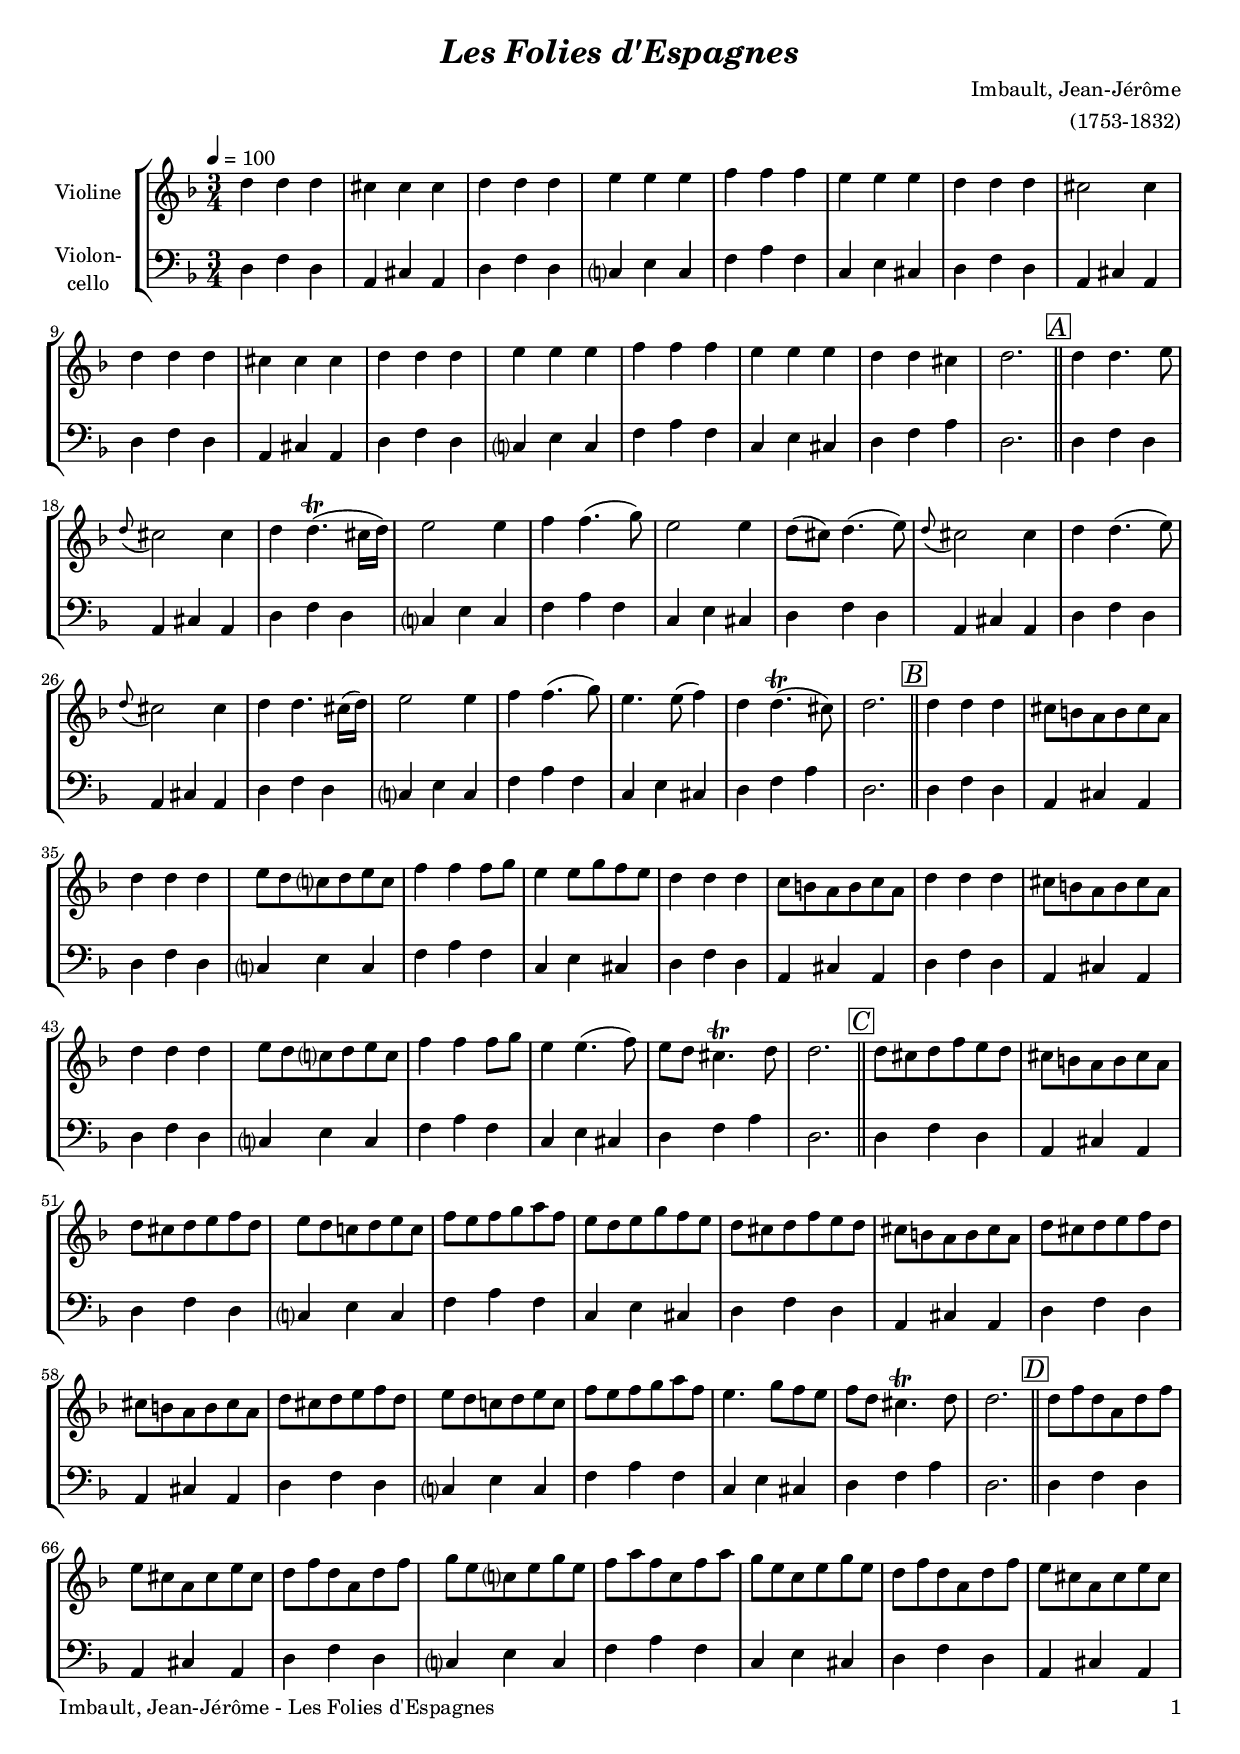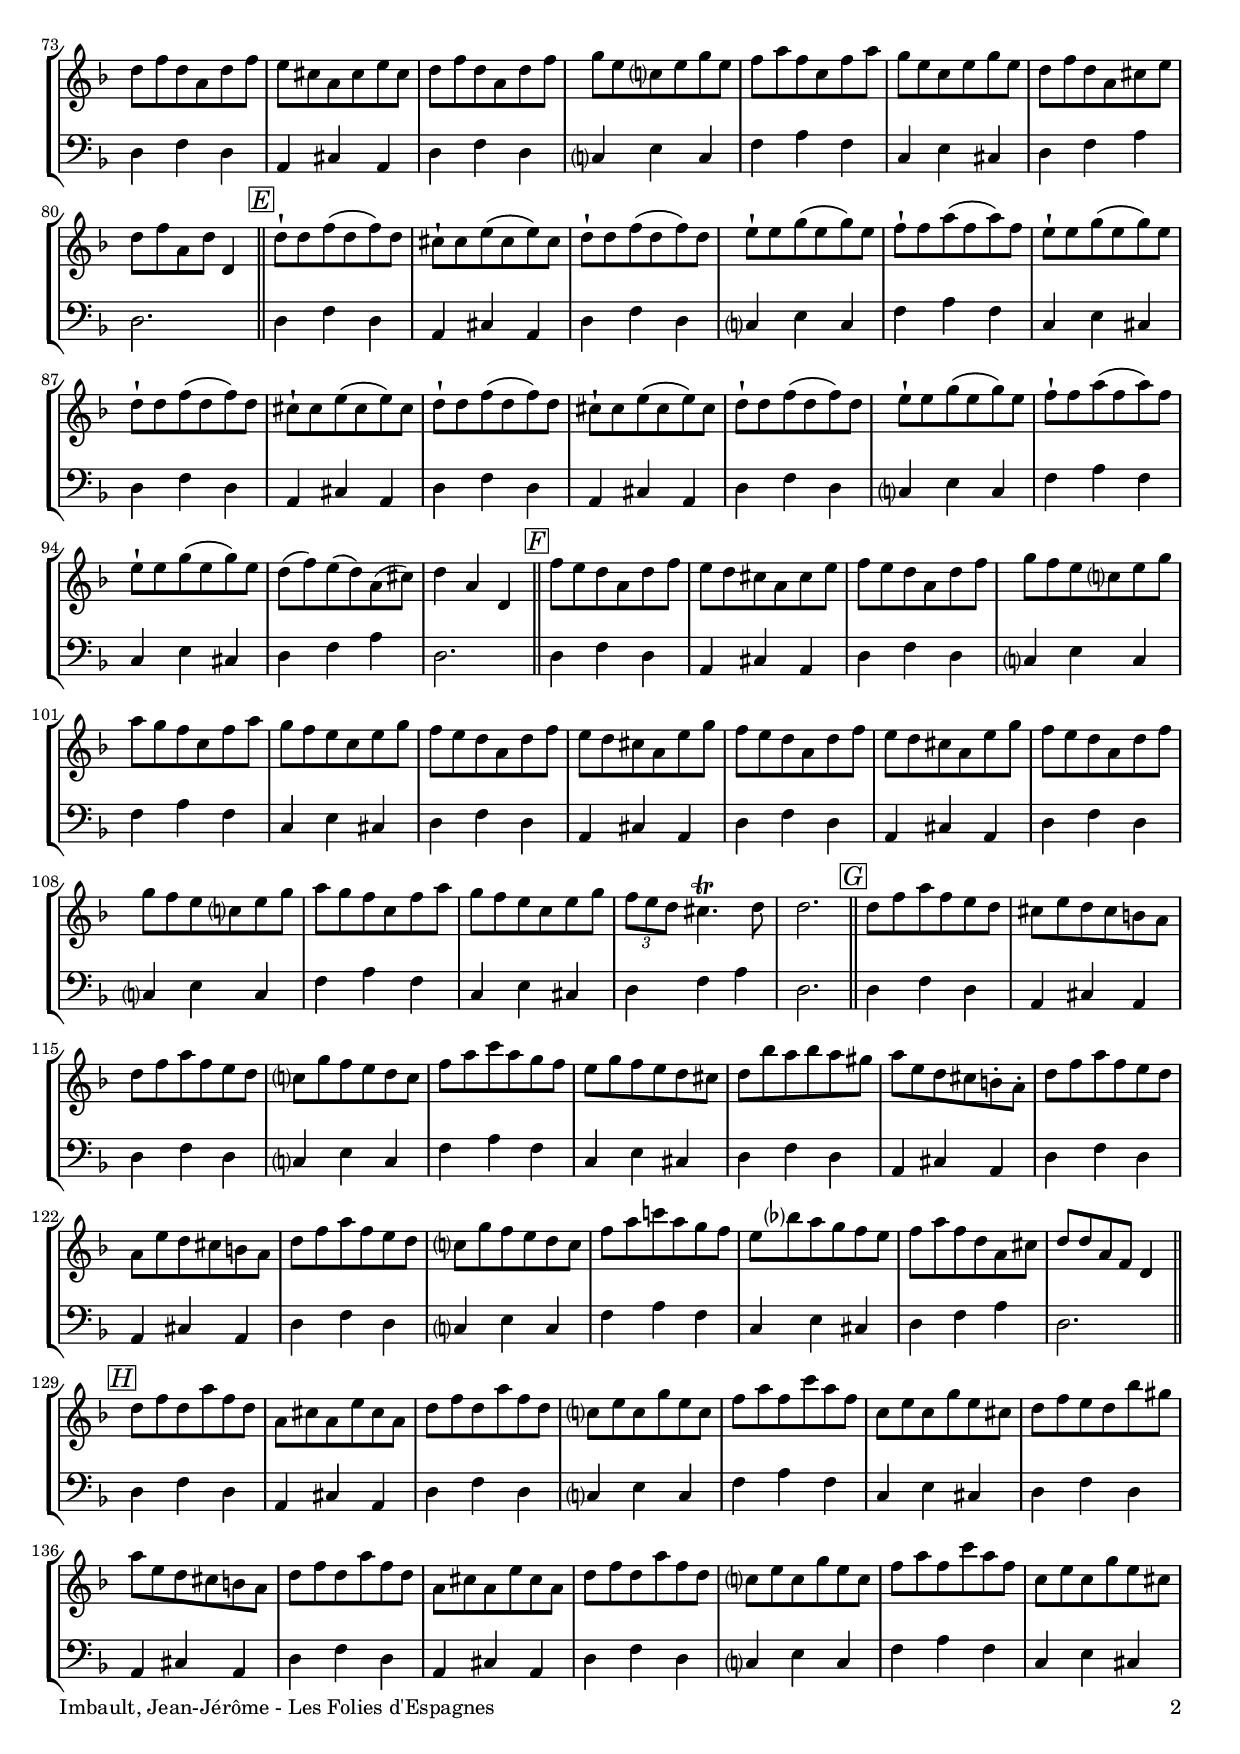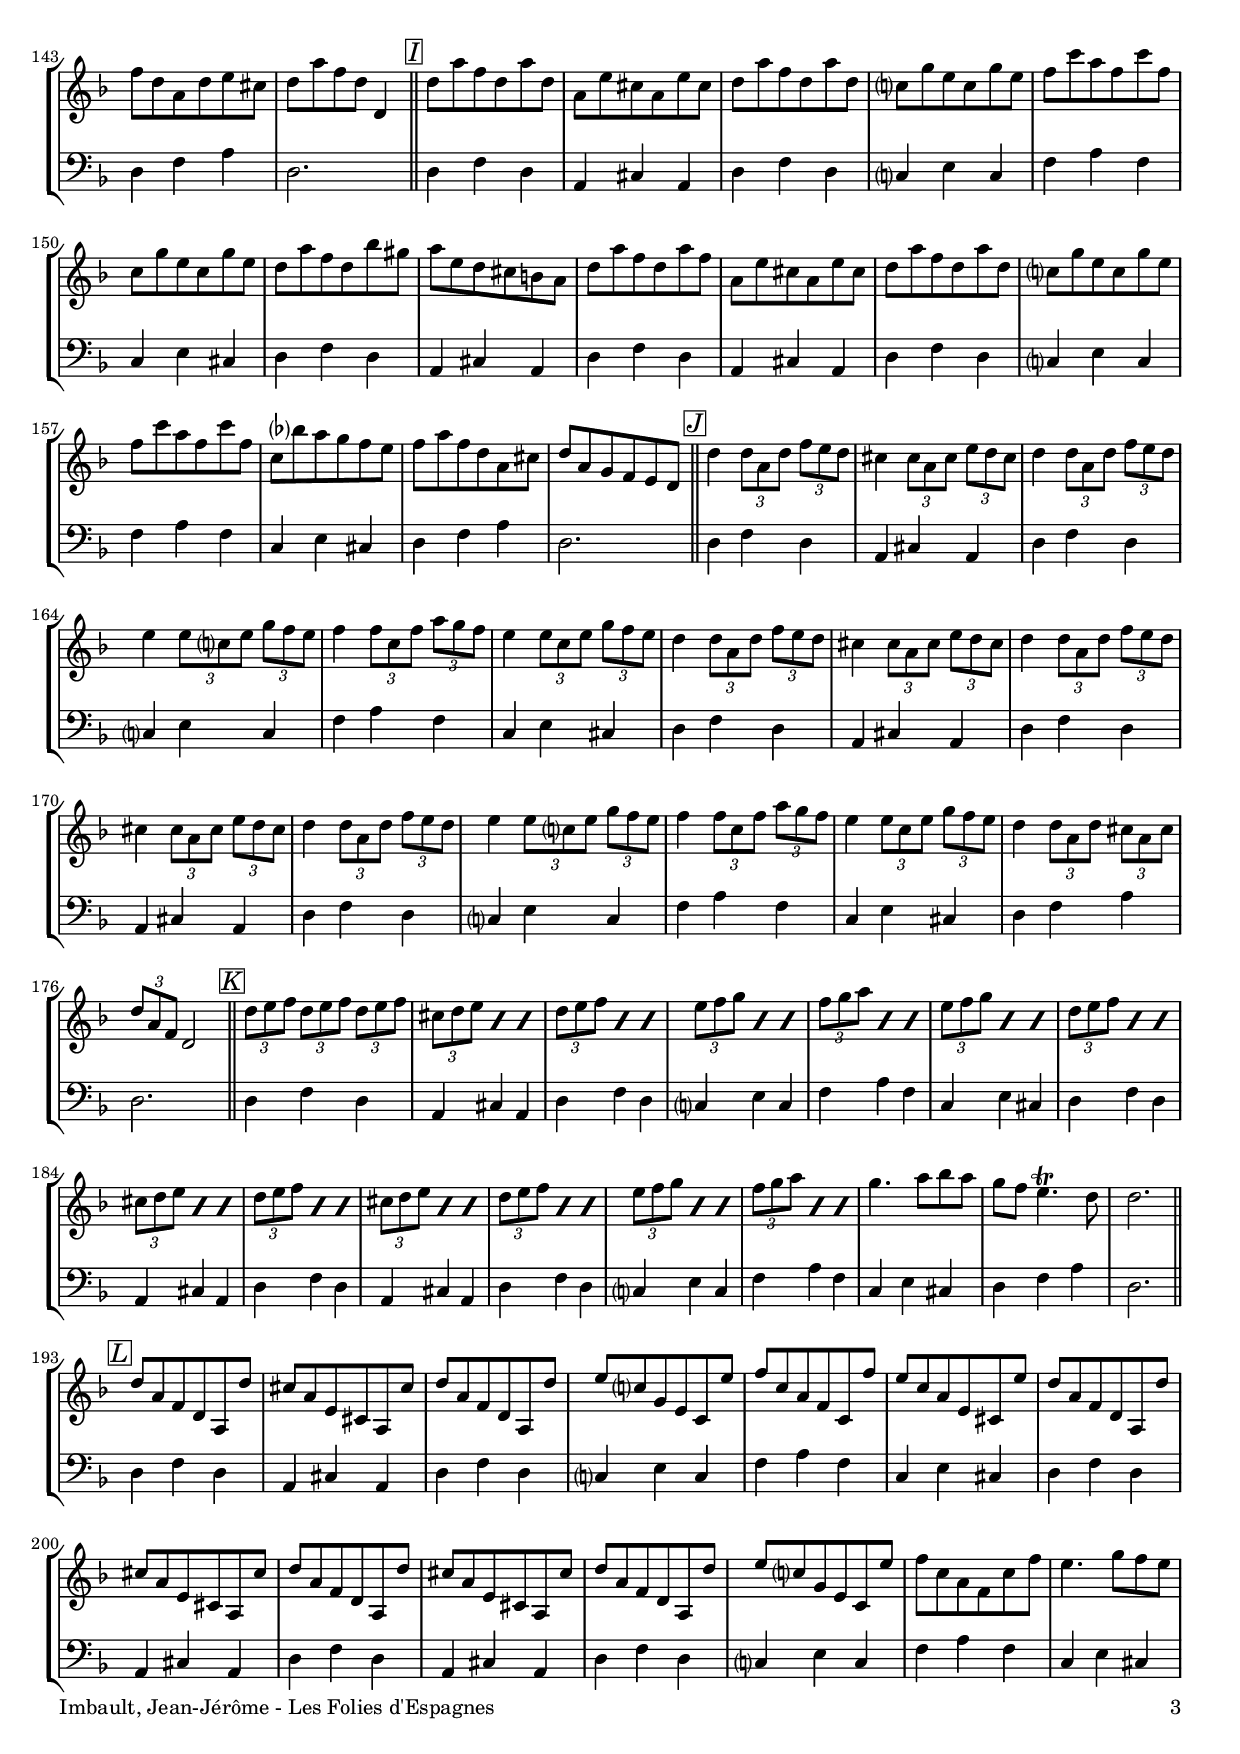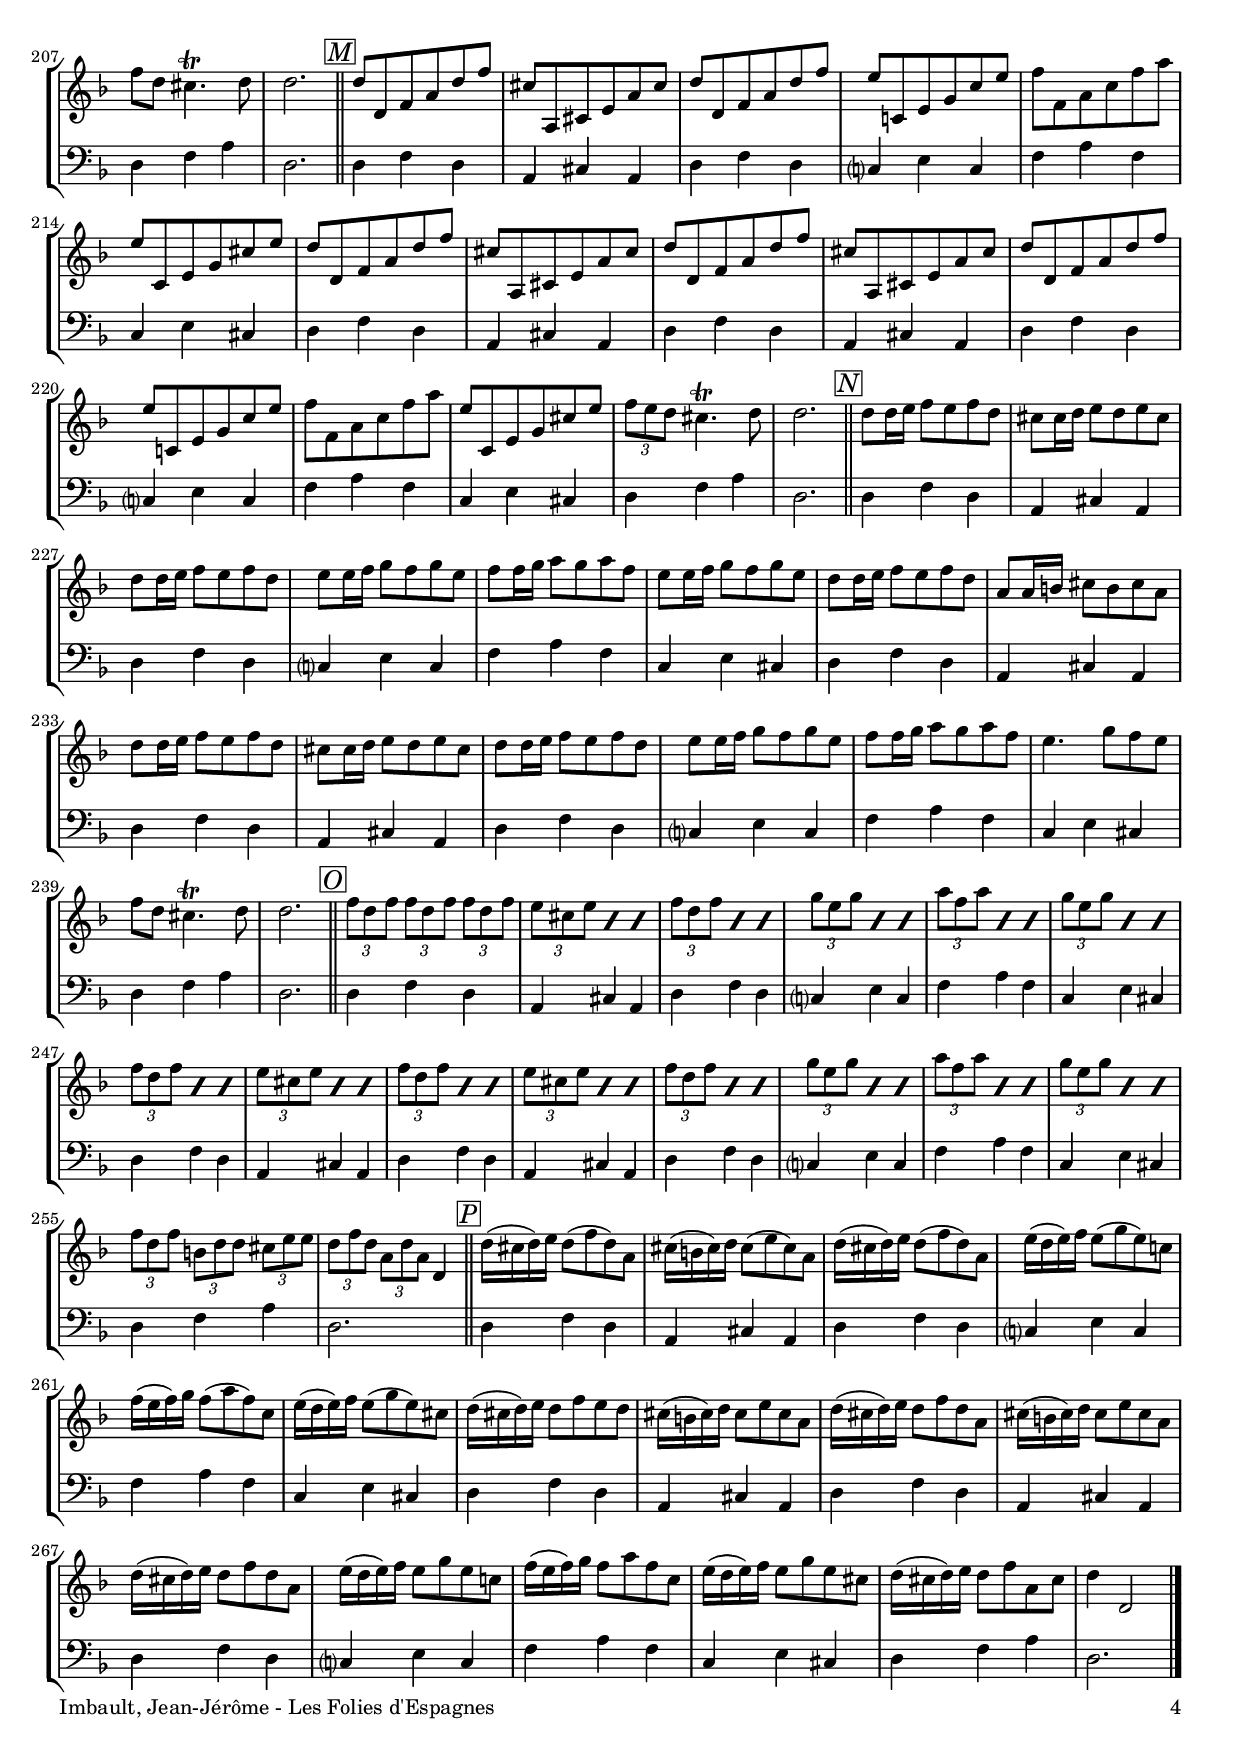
\version "2.24.4"
\include "deutsch.ly"
  
#(set-global-staff-size 18)

\header {
  title     = \markup \bold \italic "Les Folies d'Espagnes"
  composer  = "Imbault, Jean-Jérôme"
  arranger  = "(1753-1832)"
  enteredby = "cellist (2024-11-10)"
%  piece     = ""
}

voiceconsts = {
  \key d \minor
  \time 3/4
  \clef "treble"
  \numericTimeSignature
  \compressEmptyMeasures
% Set default beaming for all staves
%  \set Timing.beamExceptions = #'()
%  \set Timing.baseMoment     = #(ly:make-moment 1 4)
%  \set Timing.beatStructure  = #'(1 1 1 1)
  \tempo 4=100
}

mivl = "violin"
miva = "viola"
mipz = "pizzicato strings"
mivc = "cello"

boxa = { \bar "||" \mark \markup \box \italic "A" }
boxb = { \bar "||" \mark \markup \box \italic "B" }
boxc = { \bar "||" \mark \markup \box \italic "C" }
boxd = { \bar "||" \mark \markup \box \italic "D" }
boxe = { \bar "||" \mark \markup \box \italic "E" }
boxf = { \bar "||" \mark \markup \box \italic "F" }
boxg = { \bar "||" \mark \markup \box \italic "G" }
boxh = { \bar "||" \mark \markup \box \italic "H" }
boxi = { \bar "||" \mark \markup \box \italic "I" }
boxj = { \bar "||" \mark \markup \box \italic "J" }
boxk = { \bar "||" \mark \markup \box \italic "K" }
boxl = { \bar "||" \mark \markup \box \italic "L" }
boxm = { \bar "||" \mark \markup \box \italic "M" }
boxn = { \bar "||" \mark \markup \box \italic "N" }
boxo = { \bar "||" \mark \markup \box \italic "O" }
boxp = { \bar "||" \mark \markup \box \italic "P" }
boxq = { \bar "||" \mark \markup \box \italic "Q" }
boxr = { \bar "||" \mark \markup \box \italic "R" }

va = \relative c'' {
  \voiceconsts

  d4 d d
  cis cis cis
  d d d
  e e e
  f f f
  e e e
  d d d

  cis2 cis4
  d d d
  cis cis cis
  d d d
  e e e
  f f f
  e e e
  d d cis
  d2. \boxa
  
  d4 d4. e8
  \appoggiatura d cis2 cis4
  d d4.(\trill cis16 d)
  e2 e4
  f f4.( g8)
  e2 e4
  d8( cis) d4.( e8)

  \appoggiatura d cis2 cis4
  d4 d4.( e8)
  \appoggiatura d cis2 cis4
  d d4. cis16( d)
  e2 e4
  f f4.( g8)
  e4. e8( f4)
  d4 d4.(\trill cis8)
  d2. \boxb

  d4 d d
  cis8 h a h cis a
  d4 d d
  e8 d c? d e c
  f4 f f8 g
  e4 e8 g f e
  d4 d d

  c8 h a h c a
  d4 d d
  cis8 h a h cis a
  d4 d d
  e8 d c? d e c
  f4 f f8 g
  e4 e4.( f8)
  e d cis4.\trill d8
  d2. \boxc

  d8 cis d f e d
  cis h a h cis a
  d cis d e f d
  e d c! d e c
  f e f g a f
  e d e g f e
  d cis d f e d

  cis h a h cis a
  d cis d e f d
  cis h a h cis a
  d cis d e f d
  e d c! d e c
  f e f g a f
  e4. g8 f e
  f d cis4.\trill d8
  d2. \boxd

  d8 f d a d f
  e cis a cis e cis
  d f d a d f
  g e c? e g e
  f a f c f a
  g e c e g e
  d f d a d f
  e cis a cis e cis

  d f d a d f
  e cis a cis e cis
  d f d a d f
  g e c? e g e
  f a f c f a
  g e c e g e
  d f d a cis e
  d f a, d d,4 \boxe

  d'8-! d f( d f) d
  cis-! cis e( cis e) cis
  d-! d f( d f) d
  e-! e g( e g) e
  f-! f a( f a) f
  e-! e g( e g) e
  d-! d f( d f) d
  cis-! cis e( cis e) cis

  d-! d f( d f) d
  cis-! cis e( cis e) cis
  d-! d f( d f) d
  e-! e g( e g) e
  f-! f a( f a) f
  e-! e g( e g) e
  d( f) e( d) a( cis)
  d4 a d, \boxf

  f'8 e d a d f
  e d cis a cis e
  f e d a d f
  g f e c? e g
  a g f c f a
  g f e c e g
  f e d a d f

  e d cis a e' g
  f e d a d f
  e d cis a e' g
  f e d a d f
  g f e c? e g
  a g f c f a
  g f e c e g
  \tuplet 3/2 4 { f e d } cis4.\trill d8
  d2. \boxg

  d8 f a f e d
  cis e d cis h a
  d f a f e d
  c? g' f e d c
  f a c a g f
  e g f e d cis
  d b' a b a gis

  a e d cis h-. a-.
  d f a f e d
  a e' d cis h a
  d f a f e d
  c? g' f e d c
  f a c! a g f
  e b'? a g f e
  f a f d a cis
  d d a f d4 \boxh

  d'8 f d a' f d
  a cis a e' cis a
  d f d a' f d
  c? e c g' e c
  f a f c' a f
  c e c g' e cis
  d f e d b' gis

  a e d cis h a
  d f d a' f d
  a cis a e' cis a
  d f d a' f d
  c? e c g' e c
  f a f c' a f
  c e c g' e cis
  f d a d e cis
  d a' f d d,4 \boxi

  d'8 a' f d a' d,
  a e' cis a e' cis
  d a' f d a' d,
  c? g' e c g' e
  f c' a f c' f,
  c g' e c g' e
  d a' f d b' gis
  a e d cis h a

  d a' f d a' f
  a, e' cis a e' cis
  d a' f d a' d,
  c? g' e c g' e
  f c' a f c' f,
  c b'? a g f e
  f a f d a cis
  d a g f e d \boxj

  d'4 \tuplet 3/2 4 { d8 a d f e d }
  cis4 \tuplet 3/2 4 { cis8 a cis e d cis }
  d4 \tuplet 3/2 4 { d8 a d f e d }
  e4 \tuplet 3/2 4 { e8 c? e g f e }
  f4 \tuplet 3/2 4 { f8 c f a g f }
  e4 \tuplet 3/2 4 { e8 c e g f e }
  d4 \tuplet 3/2 4 { d8 a d f e d }

  cis4 \tuplet 3/2 4 { cis8 a cis e d cis }
  d4 \tuplet 3/2 4 { d8 a d f e d }
  cis4 \tuplet 3/2 4 { cis8 a cis e d cis }
  d4 \tuplet 3/2 4 { d8 a d f e d }
  e4 \tuplet 3/2 4 { e8 c? e g f e }
  f4 \tuplet 3/2 4 { f8 c f a g f }
  e4 \tuplet 3/2 4 { e8 c e g f e }
  d4 \tuplet 3/2 4 { d8 a d cis a cis }
  \tuplet 3/2 4 { d a f } d2 \boxk

  \repeat unfold 3 \tuplet 3/2 4 { d'8 e f }
  \repeat percent 3 \tuplet 3/2 4 { cis d e }
  \repeat percent 3 \tuplet 3/2 4 { d e f }
  \repeat percent 3 \tuplet 3/2 4 { e f g }
  \repeat percent 3 \tuplet 3/2 4 { f g a }
  \repeat percent 3 \tuplet 3/2 4 { e f g }
  \repeat percent 3 \tuplet 3/2 4 { d e f }
  
  \repeat percent 3 \tuplet 3/2 4 { cis d e }
  \repeat percent 3 \tuplet 3/2 4 { d e f }
  \repeat percent 3 \tuplet 3/2 4 { cis d e }
  \repeat percent 3 \tuplet 3/2 4 { d e f }
  \repeat percent 3 \tuplet 3/2 4 { e f g }
  \repeat percent 3 \tuplet 3/2 4 { f g a }
  g4. a8 b a
  g f e4.\trill d8
  d2. \boxl

  d8 a f d a d'
  cis a e cis a cis'
  d a f d a d'
  e c? g e c e'
  f c a f c f'
  e c a e cis e'
  d a f d a d'

  cis a e cis a cis'
  d a f d a d'
  cis a e cis a cis'
  d a f d a d'
  e c? g e c e'
  f c a f c' f
  e4. g8 f e
  f d cis4.\trill d8
  d2. \boxm

  d8 d, f a d f
  cis a, cis e a cis
  d d, f a d f
  e c,! e g c e
  f f, a c f a
  e c, e g cis e
  d d, f a d f

  cis a, cis e a cis
  d d, f a d f
  cis a, cis e a cis
  d d, f a d f
  e c,! e g c e
  f f, a c f a
  e c, e g cis e
  \tuplet 3/2 4 { f e d } cis4.\trill d8
  d2. \boxn

  d8 d16 e f8 e f d
  cis cis16 d e8 d e cis
  d d16 e f8 e f d
  e e16 f g8 f g e
  f f16 g a8 g a f
  e e16 f g8 f g e
  d d16 e f8 e f d

  a a16 h cis8 h cis a
  d d16 e f8 e f d
  cis8 cis16 d e8 d e cis
  d d16 e f8 e f d
  e e16 f g8 f g e
  f f16 g a8 g a f
  e4. g8 f e
  f d cis4.\trill d8
  d2. \boxo

  \repeat unfold 3 \tuplet 3/2 4 { f8 d f }
  \repeat percent 3 \tuplet 3/2 4 { e cis e }
  \repeat percent 3 \tuplet 3/2 4 { f d f }
  \repeat percent 3 \tuplet 3/2 4 { g e g }
  \repeat percent 3 \tuplet 3/2 4 { a f a }
  
  \repeat percent 3 \tuplet 3/2 4 { g e g }
  \repeat percent 3 \tuplet 3/2 4 { f d f }
  \repeat percent 3 \tuplet 3/2 4 { e cis e }
  \repeat percent 3 \tuplet 3/2 4 { f d f }
  \repeat percent 3 \tuplet 3/2 4 { e cis e }
  \repeat percent 3 \tuplet 3/2 4 { f d f }
  
  \repeat percent 3 \tuplet 3/2 4 { g e g }
  \repeat percent 3 \tuplet 3/2 4 { a f a }
  \repeat percent 3 \tuplet 3/2 4 { g e g }
  \tuplet 3/2 4 { f d f h, d d cis e e }
  \tuplet 3/2 4 { d f d a d a } d,4 \boxp

  d'16( cis d) e d8( f d) a
  cis16( h cis) d cis8( e cis) a
  d16( cis d ) e d8( f d) a
  e'16( d e) f e8( g e) c!
  f16( e f) g f8( a f) c

  e16( d e) f e8( g e) cis
  d16( cis d) e d8 f e d
  cis16( h cis) d cis8 e cis a
  d16( cis d) e d8 f d a
  cis16( h cis) d cis8 e cis a

  d16( cis d) e d8 f d a
  e'16( d e) f e8 g e c!
  f16( e f) g f8 a f c
  e16( d e) f e8 g e cis
  d16( cis d) e d8 f a, cis
  d4 d,2
  
  \bar "|."
}

vb = \relative c {
  \voiceconsts
  \clef "bass"

  d4 f d
  a cis a
  d f d
  c? e c
  f a f
  c e cis
  d f d
  a cis a
  d f d
  a cis a
  d f d
  c? e c
  f a f
  c e cis
  d f a
  d,2. \boxa
  
  d4 f d
  a cis a
  d f d
  c? e c
  f a f
  c e cis
  d f d
  a cis a
  d f d
  a cis a
  d f d
  c? e c
  f a f
  c e cis
  d f a
  d,2. \boxb
  
  d4 f d
  a cis a
  d f d
  c? e c
  f a f
  c e cis
  d f d
  a cis a
  d f d
  a cis a
  d f d
  c? e c
  f a f
  c e cis
  d f a
  d,2. \boxc
  
  d4 f d
  a cis a
  d f d
  c? e c
  f a f
  c e cis
  d f d
  a cis a
  d f d
  a cis a
  d f d
  c? e c
  f a f
  c e cis
  d f a
  d,2. \boxd
  
  d4 f d
  a cis a
  d f d
  c? e c
  f a f
  c e cis
  d f d
  a cis a
  d f d
  a cis a
  d f d
  c? e c
  f a f
  c e cis
  d f a
  d,2. \boxe
  
  d4 f d
  a cis a
  d f d
  c? e c
  f a f
  c e cis
  d f d
  a cis a
  d f d
  a cis a
  d f d
  c? e c
  f a f
  c e cis
  d f a
  d,2. \boxf
  
  d4 f d
  a cis a
  d f d
  c? e c
  f a f
  c e cis
  d f d
  a cis a
  d f d
  a cis a
  d f d
  c? e c
  f a f
  c e cis
  d f a
  d,2. \boxg
  
  d4 f d
  a cis a
  d f d
  c? e c
  f a f
  c e cis
  d f d
  a cis a
  d f d
  a cis a
  d f d
  c? e c
  f a f
  c e cis
  d f a
  d,2. \boxh
  
  d4 f d
  a cis a
  d f d
  c? e c
  f a f
  c e cis
  d f d
  a cis a
  d f d
  a cis a
  d f d
  c? e c
  f a f
  c e cis
  d f a
  d,2. \boxi
  
  d4 f d
  a cis a
  d f d
  c? e c
  f a f
  c e cis
  d f d
  a cis a
  d f d
  a cis a
  d f d
  c? e c
  f a f
  c e cis
  d f a
  d,2. \boxj
  
  d4 f d
  a cis a
  d f d
  c? e c
  f a f
  c e cis
  d f d
  a cis a
  d f d
  a cis a
  d f d
  c? e c
  f a f
  c e cis
  d f a
  d,2. \boxk
  
  d4 f d
  a cis a
  d f d
  c? e c
  f a f
  c e cis
  d f d
  a cis a
  d f d
  a cis a
  d f d
  c? e c
  f a f
  c e cis
  d f a
  d,2. \boxl
  
  d4 f d
  a cis a
  d f d
  c? e c
  f a f
  c e cis
  d f d
  a cis a
  d f d
  a cis a
  d f d
  c? e c
  f a f
  c e cis
  d f a
  d,2. \boxm
  
  d4 f d
  a cis a
  d f d
  c? e c
  f a f
  c e cis
  d f d
  a cis a
  d f d
  a cis a
  d f d
  c? e c
  f a f
  c e cis
  d f a
  d,2. \boxn
  
  d4 f d
  a cis a
  d f d
  c? e c
  f a f
  c e cis
  d f d
  a cis a
  d f d
  a cis a
  d f d
  c? e c
  f a f
  c e cis
  d f a
  d,2. \boxo
  
  d4 f d
  a cis a
  d f d
  c? e c
  f a f
  c e cis
  d f d
  a cis a
  d f d
  a cis a
  d f d
  c? e c
  f a f
  c e cis
  d f a
  d,2. \boxp
  
  d4 f d
  a cis a
  d f d
  c? e c
  f a f
  c e cis
  d f d
  a cis a
  d f d
  a cis a
  d f d
  c? e c
  f a f
  c e cis
  d f a
  d,2.
  
  \bar "|."
}


music = \new StaffGroup <<
      \new Staff {
	\set Staff.midiInstrument = \mivl
	\set Staff.instrumentName = \markup \center-column { "Violine" }
	\transpose d d { \va }
      }

      \new Staff {
	\set Staff.midiInstrument = \mivc
	\set Staff.instrumentName = \markup \center-column { "Violon-" "cello" }
	\transpose d d { \vb }
      }
>>

\book {
  \paper {
    print-page-number = ##t
    print-first-page-number = ##t
    ragged-last-bottom = ##f
    oddHeaderMarkup = \markup \null
    evenHeaderMarkup = \markup \null
    oddFooterMarkup = \markup {
      \fill-line {
        \if \should-print-page-number
        "Imbault, Jean-Jérôme - Les Folies d'Espagnes" \fromproperty #'page:page-number-string
      }
    }
    evenFooterMarkup = \oddFooterMarkup
  } \score {
    \music
    \layout {}
  }

  \score {
    \unfoldRepeats \music

    \midi {
      \context {
        \Score
      }
    }
  }
}
